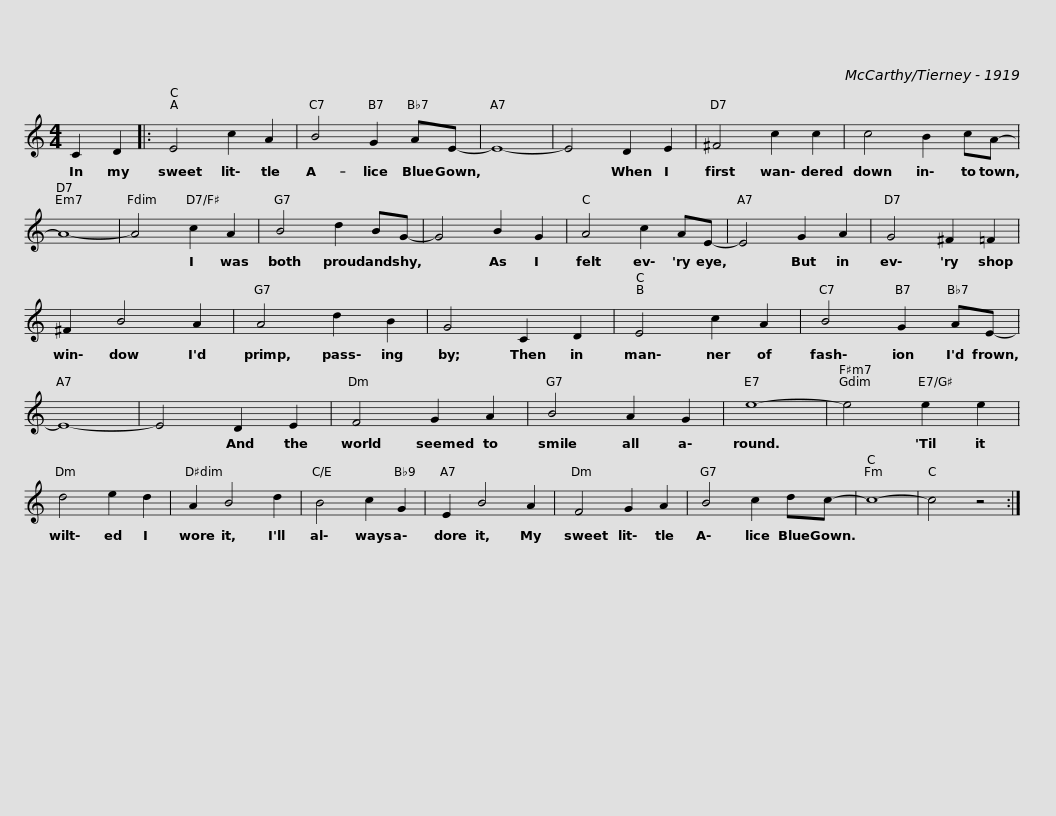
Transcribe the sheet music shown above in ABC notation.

X:1
L:1/8
M:4/4
I:linebreak $
K:C
V:1 treble
V:1
 C2 D2 |: E4 c2 A2 | B4 G2 AE- | E8- | E4 D2 E2 |$ %5
 ^F4 c2 c2 | c4 B2 cA- | A8- | A4 c2 A2 |$ B4 d2 BG- | %10
 G4 B2 G2 | A4 c2 AE- | E4 G2 A2 |$ G4 ^F2 =F2 | ^F2 B4 A2 | %15
 A4 d2 B2 | G4 C2 D2 |$ E4 c2 A2 | B4 G2 AE- | E8- | %20
 E4 D2 E2 |$ F4 G2 A2 | B4 A2 G2 | e8- | e4 e2 e2 |$ %25
 d4 e2 d2 | A2 B4 d2 | B4 c2 G2 | E2 B4 A2 |$ F4 G2 A2 | %30
 B4 c2 dc- | c8- | c4 z4 :| %33
